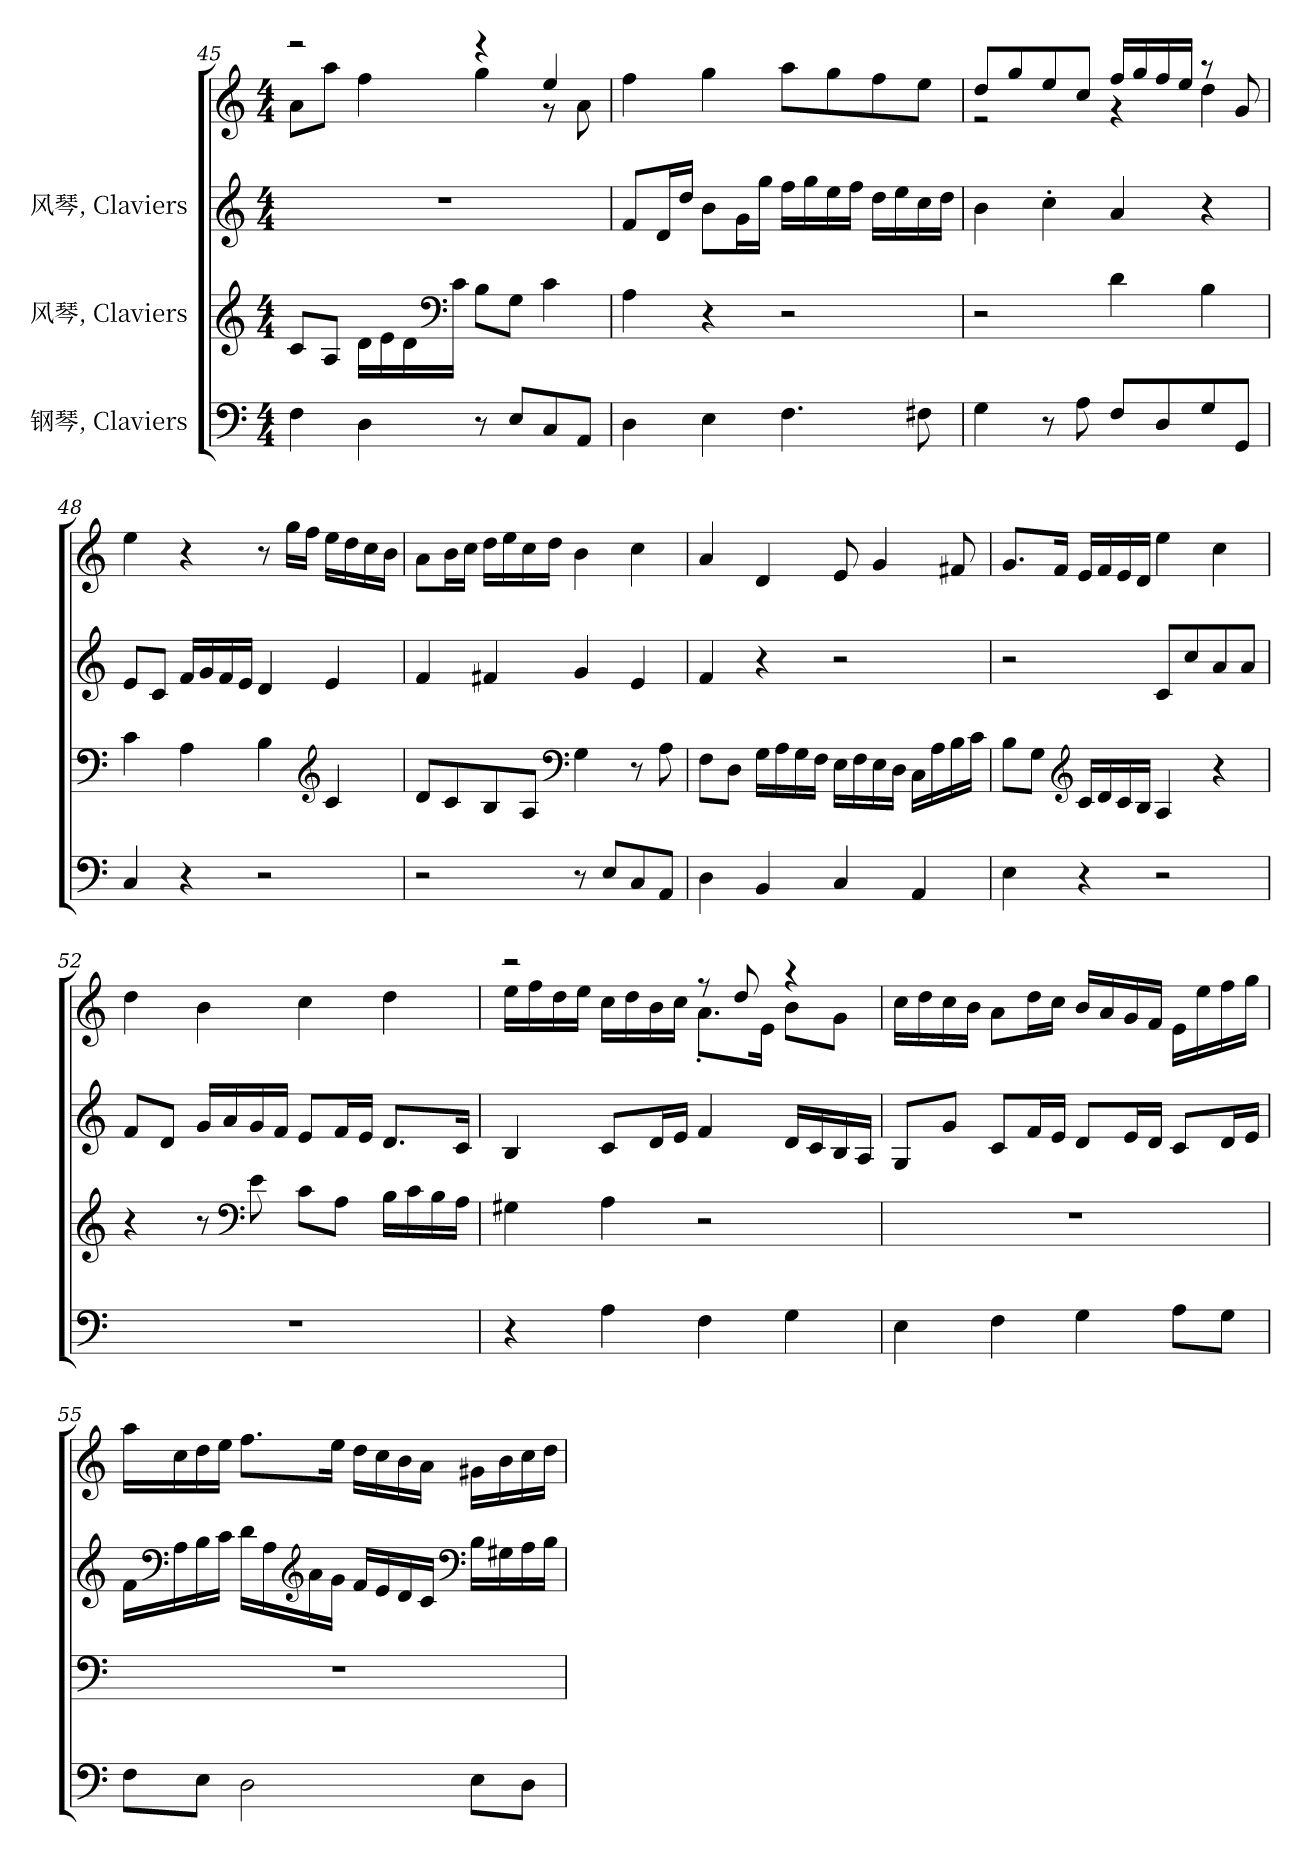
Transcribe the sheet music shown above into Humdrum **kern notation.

**kern	**kern	**kern	**kern
*part3	*part2	*part1	*part1
*staff4	*staff3	*staff2	*staff1
*I"钢琴, Claviers	*I"风琴, Claviers	*I"风琴, Claviers	*
*clefF4	*clefG2	*clefG2	*clefG2
*k[]	*k[]	*k[]	*k[]
*M4/4	*M4/4	*M4/4	*M4/4
=45	=45	=45	=45
*	*	*	*^
4F\	8c/L	1r	2r	8a\L
.	8A/J	.	.	8aa\J
4D\	16d\LL	.	.	4ff\
.	16e\	.	.	.
.	16d\	.	.	.
*	*clefF4	*	*	*
.	16c\JJ	.	.	.
8r	8B\L	.	4r	4gg\
8E/L	8G\J	.	.	.
8C/	4c\	.	4ee/	8r
8AA/J	.	.	.	8a\
*	*	*	*v	*v
=46	=46	=46	=46
4D\	4A\	8f/L	4ff\
.	.	16d/L	.
.	.	16dd/JJ	.
4E\	4r	8b\L	4gg\
.	.	16g\L	.
.	.	16gg\JJ	.
4.F\	2r	16ff\LL	8aa\L
.	.	16gg\	.
.	.	16ee\	8gg\
.	.	16ff\JJ	.
.	.	16dd\LL	8ff\
.	.	16ee\	.
8F#X\	.	16cc\	8ee\J
.	.	16dd\JJ	.
!!LO:PB:g=z
=47	=47	=47	=47
*	*	*	*^
4G\	2r	4b\	8dd/L	2r
.	.	.	8gg/	.
8r	.	4cc'\	8ee/	.
8A\	.	.	8cc/J	.
8F/L	4d\	4a/	16ff/LL	4r
.	.	.	16gg/	.
8D/	.	.	16ff/	.
.	.	.	16ee/JJ	.
8G/	4B\	4r	8r	4dd\
8GG/J	.	.	8g/	.
*	*	*	*v	*v
=48	=48	=48	=48
4C/	4c\	8e/L	4ee\
.	.	8c/J	.
4r	4A\	16f/LL	4r
.	.	16g/	.
.	.	16f/	.
.	.	16e/JJ	.
2r	4B\	4d/	8r
.	.	.	16gg\LL
.	.	.	16ff\JJ
*	*clefG2	*	*
.	4c/	4e/	16ee\LL
.	.	.	16dd\
.	.	.	16cc\
.	.	.	16b\JJ
=49	=49	=49	=49
2r	8d/L	4f/	8a\L
.	8c/	.	16b\L
.	.	.	16cc\JJ
.	8B/	4f#X/	16dd\LL
.	.	.	16ee\
.	8A/J	.	16cc\
.	.	.	16dd\JJ
*	*clefF4	*	*
8r	4G\	4g/	4b\
8E/L	.	.	.
8C/	8r	4e/	4cc\
8AA/J	8A\	.	.
!!LO:LB:g=z
=50	=50	=50	=50
4D\	8F\L	4f/	4a/
.	8D\J	.	.
4BB/	16G\LL	4r	4d/
.	16A\	.	.
.	16G\	.	.
.	16F\JJ	.	.
4C/	16E\LL	2r	8e/
.	16F\	.	.
.	16E\	.	4g/
.	16D\JJ	.	.
4AA/	16C\LL	.	.
.	16A\	.	.
.	16B\	.	8f#X/
.	16c\JJ	.	.
=51	=51	=51	=51
4E\	8B\L	2r	8.g/L
.	8G\J	.	.
.	.	.	16f/Jk
*	*clefG2	*	*
4r	16c/LL	.	16e/LL
.	16d/	.	16f/
.	16c/	.	16e/
.	16B/JJ	.	16d/JJ
2r	4A/	8c/L	4ee\
.	.	8cc/	.
.	4r	8a/	4cc\
.	.	8a/J	.
=52	=52	=52	=52
1r	4r	8f/L	4dd\
.	.	8d/J	.
.	8r	16g/LL	4b\
.	.	16a/	.
*	*clefF4	*	*
.	8e\	16g/	.
.	.	16f/JJ	.
.	8c\L	8e/L	4cc\
.	8A\J	16f/L	.
.	.	16e/JJ	.
.	16B\LL	8.d/L	4dd\
.	16c\	.	.
.	16B\	.	.
.	16A\JJ	16c/Jk	.
!!LO:LB:g=z
=53	=53	=53	=53
*	*	*	*^
4r	4G#X\	4B/	2r	16ee\LL
.	.	.	.	16ff\
.	.	.	.	16dd\
.	.	.	.	16ee\JJ
4A\	4A\	8c/L	.	16cc\LL
.	.	.	.	16dd\
.	.	16d/L	.	16b\
.	.	16e/JJ	.	16cc\JJ
4F\	2r	4f/	8r	8.a'\L
.	.	.	8dd/	.
.	.	.	.	16e\Jk
4G\	.	16d/LL	4r	8b\L
.	.	16c/	.	.
.	.	16B/	.	8g\J
.	.	16A/JJ	.	.
*	*	*	*v	*v
=54	=54	=54	=54
4E\	1r	8G/L	16cc\LL
.	.	.	16dd\
.	.	8g/J	16cc\
.	.	.	16b\JJ
4F\	.	8c/L	8a\L
.	.	16f/L	16dd\L
.	.	16e/JJ	16cc\JJ
4G\	.	8d/L	16b/LL
.	.	.	16a/
.	.	16e/L	16g/
.	.	16d/JJ	16f/JJ
8A\L	.	8c/L	16e\LL
.	.	.	16ee\
8G\J	.	16d/L	16ff\
.	.	16e/JJ	16gg\JJ
!!LO:PB:g=z
=55	=55	=55	=55
8F\L	1r	16f\LL	16aa\LL
*	*	*clefF4	*
.	.	16A\	16cc\
8E\J	.	16B\	16dd\
.	.	16c\JJ	16ee\JJ
2D\	.	16d\LL	8.ff\L
.	.	16A\	.
*	*	*clefG2	*
.	.	16a\	.
.	.	16g\JJ	16ee\Jk
.	.	16f/LL	16dd\LL
.	.	16e/	16cc\
.	.	16d/	16b\
.	.	16c/JJ	16a\JJ
*	*	*clefF4	*
8E\L	.	16B\LL	16g#X\LL
.	.	16G#X\	16b\
8D\J	.	16A\	16cc\
.	.	16B\JJ	16dd\JJ
=	=	=	=
*-	*-	*-	*-
